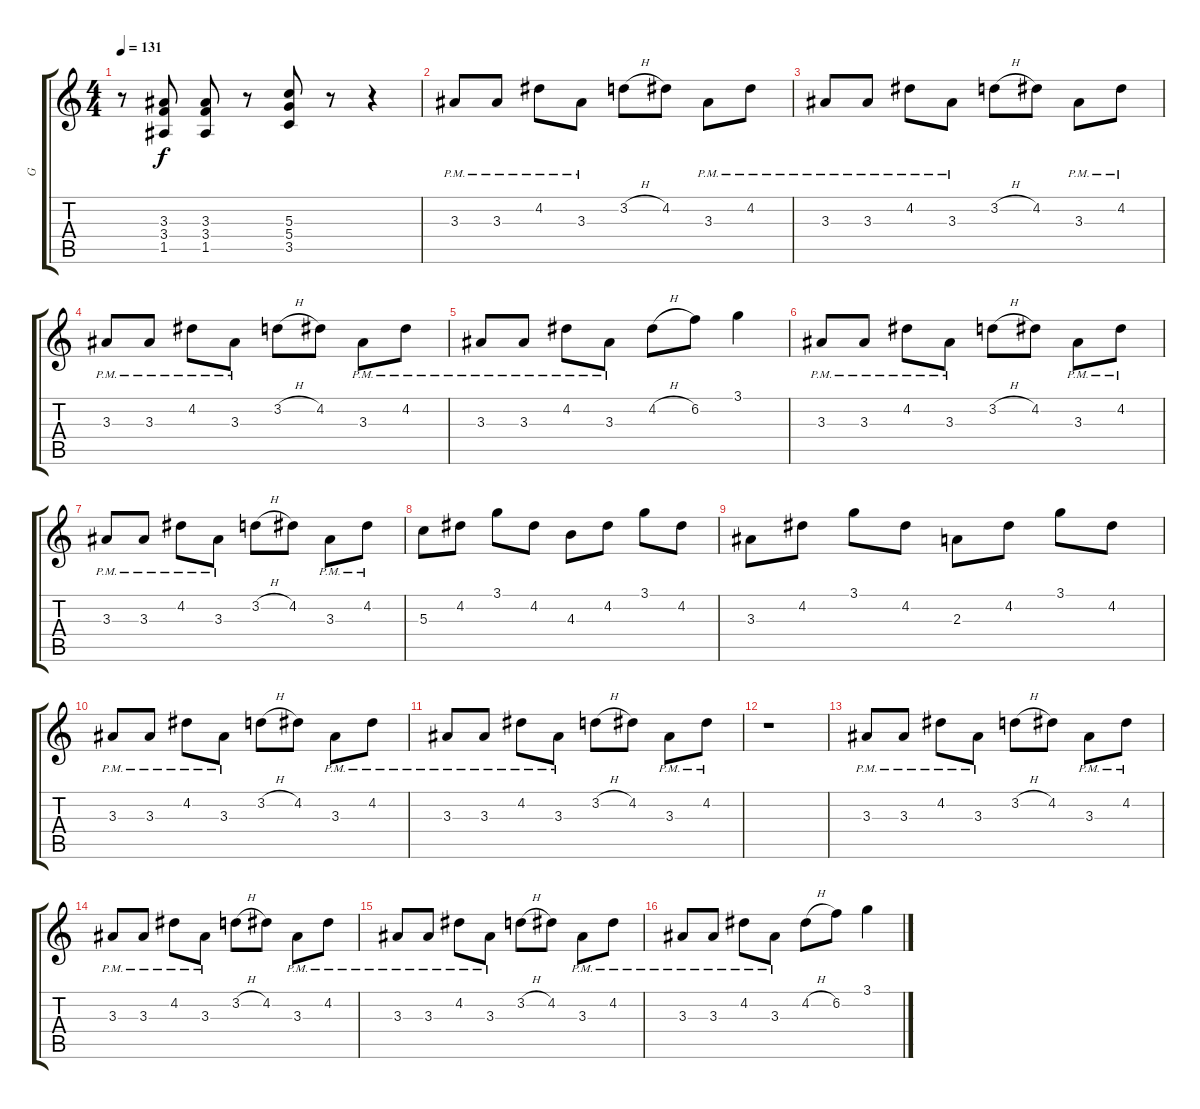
\track ("G" "G") {instrument overdrivenguitar}
\staff {score tabs}
\tuning (E4 B3 G3 D3 A2 E2) {hide}
\ts (4 4)
\tempo 131
\clef g2
\ks c
r.8{dy f} (3.3 3.4 1.5).8 (3.3 3.4 1.5).8 r.8 (5.3 5.4 3.5).8 r.8 r.4 |
3.3{pm}.8 3.3{pm}.8 4.2{pm}.8 3.3{pm}.8 3.2{h}.8 4.2.8 3.3{pm}.8 4.2{pm}.8 |
3.3{pm}.8 3.3{pm}.8 4.2{pm}.8 3.3{pm}.8 3.2{h}.8 4.2.8 3.3{pm}.8 4.2{pm}.8 |
3.3{pm}.8 3.3{pm}.8 4.2{pm}.8 3.3{pm}.8 3.2{h}.8 4.2.8 3.3{pm}.8 4.2{pm}.8 |
3.3{pm}.8 3.3{pm}.8 4.2{pm}.8 3.3{pm}.8 4.2{h}.8 6.2.8 3.1.4 |
3.3{pm}.8 3.3{pm}.8 4.2{pm}.8 3.3{pm}.8 3.2{h}.8 4.2.8 3.3{pm}.8 4.2{pm}.8 |
3.3{pm}.8 3.3{pm}.8 4.2{pm}.8 3.3{pm}.8 3.2{h}.8 4.2.8 3.3{pm}.8 4.2{pm}.8 |
5.3.8 4.2.8 3.1.8 4.2.8 4.3.8 4.2.8 3.1.8 4.2.8 |
3.3.8 4.2.8 3.1.8 4.2.8 2.3.8 4.2.8 3.1.8 4.2.8 |
3.3{pm}.8 3.3{pm}.8 4.2{pm}.8 3.3{pm}.8 3.2{h}.8 4.2.8 3.3{pm}.8 4.2{pm}.8 |
3.3{pm}.8 3.3{pm}.8 4.2{pm}.8 3.3{pm}.8 3.2{h}.8 4.2.8 3.3{pm}.8 4.2{pm}.8 |
r.1 |
3.3{pm}.8 3.3{pm}.8 4.2{pm}.8 3.3{pm}.8 3.2{h}.8 4.2.8 3.3{pm}.8 4.2{pm}.8 |
3.3{pm}.8 3.3{pm}.8 4.2{pm}.8 3.3{pm}.8 3.2{h}.8 4.2.8 3.3{pm}.8 4.2{pm}.8 |
3.3{pm}.8 3.3{pm}.8 4.2{pm}.8 3.3{pm}.8 3.2{h}.8 4.2.8 3.3{pm}.8 4.2{pm}.8 |
3.3{pm}.8 3.3{pm}.8 4.2{pm}.8 3.3{pm}.8 4.2{h}.8 6.2.8 3.1.4
